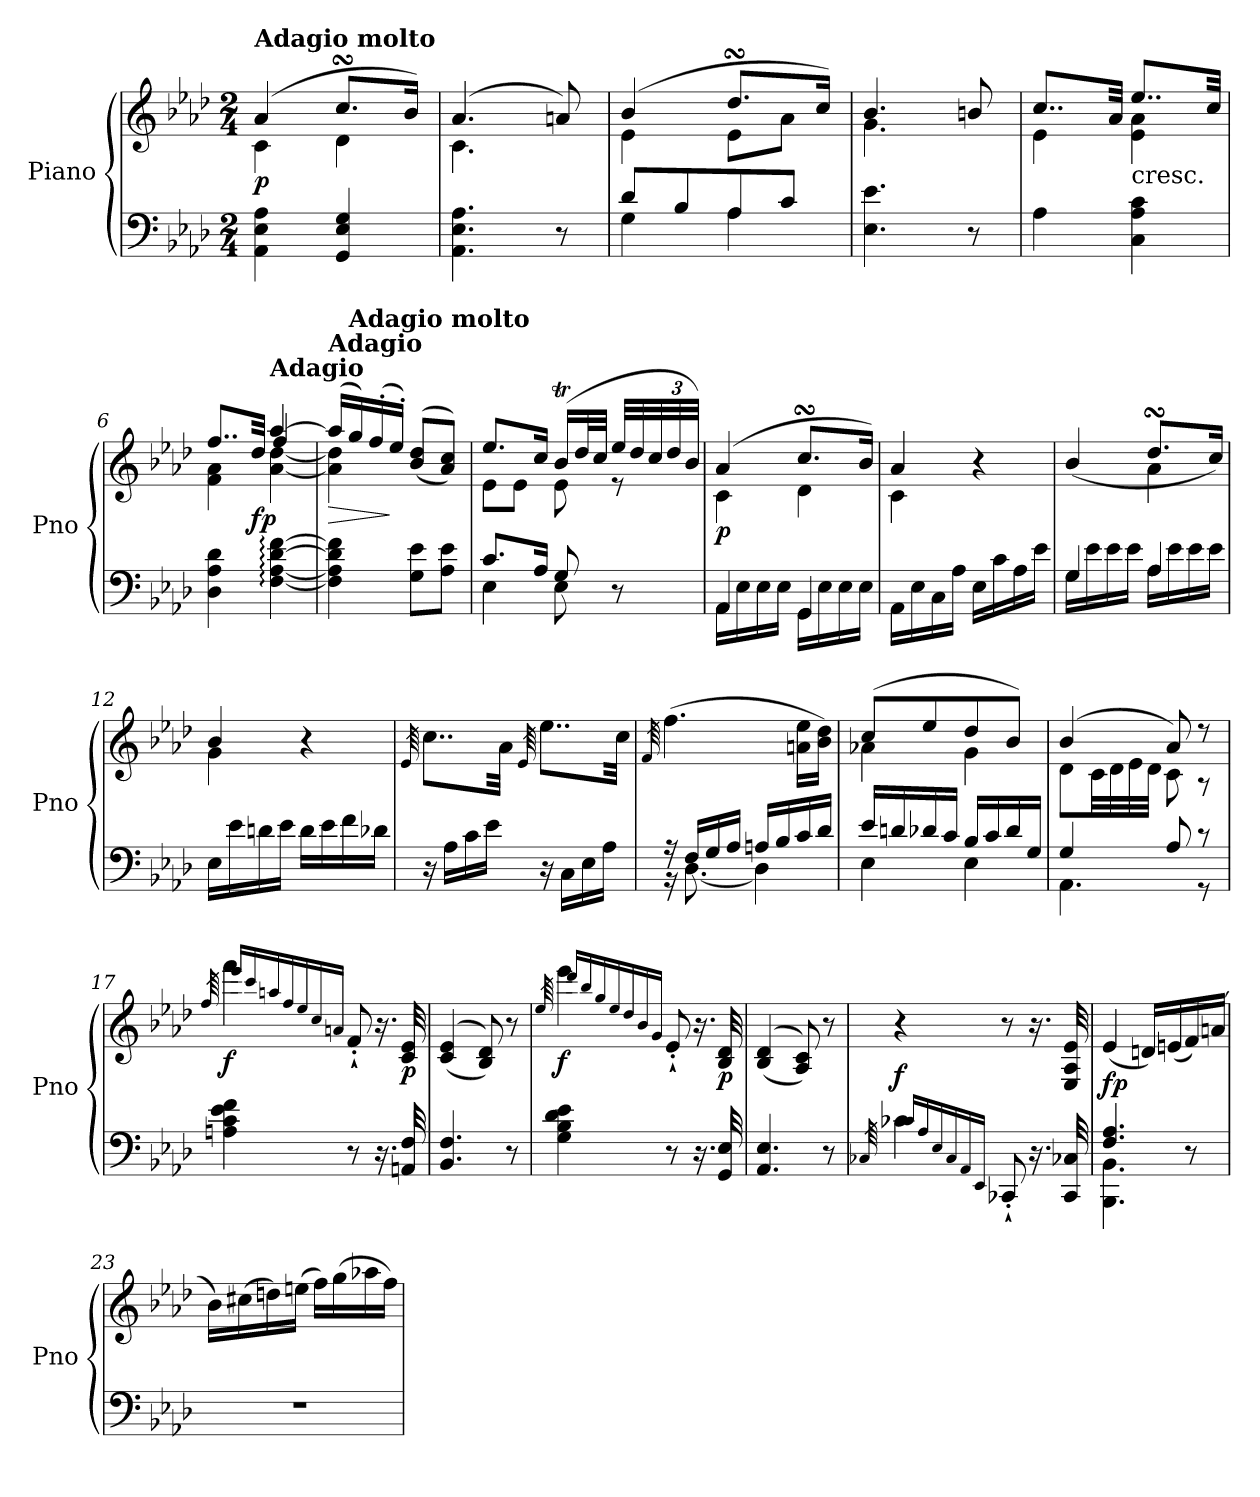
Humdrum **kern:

**kern	**kern	**dynam
*part1	*part1	*part1
*staff2	*staff1	*staff1/2
*I"Piano	*	*
*I'Pno	*	*
*clefF4	*clefG2	*
*k[b-e-a-d-]	*k[b-e-a-d-]	*
*A-:	*A-:	*
*M2/4	*M2/4	*
=1	=1	=1
*	*^	*
!	!LO:TX:a:B:t=Adagio molto	!	!
!	!	!	!LO:DY:b
4AA-\ 4E-\ 4A-\	(>4a-/	4c\	p
4GG/ 4E-/ 4G/	8.ccsSsS/L	4d-\	.
.	16b-/Jk)	.	.
=2	=2	=2	=2
4.AA-\ 4.E-\ 4.A-\	(>4.a-/	4.c\	.
8r	8an/)	8ryy	.
=3	=3	=3	=3
*^	*	*	*
8d-/L	4G\	(>4b-/	4e-\	.
8B-/	.	.	.	.
8A-/	4A-\	8.dd-sSSs/L	8e-\L	.
8c/J	.	.	8a-\J	.
.	.	16cc/Jk)	.	.
*v	*v	*	*	*
=4	=4	=4	=4
4.E-\ 4.e-\	4.b-/	4.g\	.
8r	8bn/	8ryy	.
=5	=5	=5	=5
4A-\	8..cc/L	4e-\	.
.	32a-/Jkk	.	.
!	!LO:TX:b:t=cresc.	!	!
4C\ 4A-\ 4c\	8..ee-/L	4e-\ 4a-\	.
.	32cc/Jkk	.	.
=6	=6	=6	=6
*	*	*^	*
4D-\ 4A-\ 4d-\	8..ff/L	4f\ 4a-\	4ryy	.
!	!	!	!	!LO:DY:b
.	32dd-/Jkk	.	.	fp
!	!LO:TX:a:B:t=Adagio	!	!	!
[4F\: [4A-\: [4d-\: [4f\:	[4aa-/	[4a-\ [4dd-\	4ff/	.
=7	=7	=7	=7	=7
!	!LO:TX:a:B:t=Adagio	!	!	!
!	!	!	!	!LO:HP:b
*	*	*v	*v	*
4F\] 4A-\] 4d-\] 4f\]	(>16aa-/LL]	4a-\] 4dd-\]	>
!	!LO:TX:a:B:t=Adagio molto	!	!
.	16gg/)	.	.
.	(>16ff'/	.	.
.	16ee-'/JJ)	.	]
8G\ 8e-\L	(>(>8b-/ 8dd-/L	4ryy	.
8A-\ 8e-\J	8a-/ 8cc/J))	.	.
!!LO:LB:g=z	!!
=8	=8	=8	=8
*^	*	*	*
8.c/L	4E-\	8.ee-/L	8e-\L	.
.	.	.	8e-\J	.
16A-/Jk	.	16cc/Jk	.	.
8G/	8E-\	(>16b-T/LL	8e-\	.
.	.	32dd-/L	.	.
.	.	32cc/JJJ	.	.
8r	8ryy	32ee-/LLL	8re	.
.	.	32dd-/	.	.
*	*	*Xbrackettup	*	*
.	.	48cc/	.	.
.	.	48dd-/	.	.
.	.	48b-/JJJ)	.	.
=9	=9	=9	=9	=9
!	!	!	!	!LO:DY:b
4AA-/	16AA-\LL	(>4a-/	4c\	p
.	16E-\	.	.	.
.	16E-\	.	.	.
.	16E-\JJ	.	.	.
4GG/	16GG\LL	8.ccsSsS/L	4d-\	.
.	16E-\	.	.	.
.	16E-\	.	.	.
.	16E-\JJ	16b-/Jk)	.	.
*v	*v	*	*	*
=10	=10	=10	=10
16AA-\LL	4a-/	4c\	.
16E-\	.	.	.
16C\	.	.	.
16A-\JJ	.	.	.
16E-\LL	4r	4ryy	.
16c\	.	.	.
16A-\	.	.	.
16e-\JJ	.	.	.
=11	=11	=11	=11
*^	*	*	*
4G/	16G\LL	(>4b-/	4ryy	.
.	16e-\	.	.	.
.	16e-\	.	.	.
.	16e-\JJ	.	.	.
4A-/	16A-\LL	8.dd-sSSs/L	4a-\	.
.	16e-\	.	.	.
.	16e-\	.	.	.
.	16e-\JJ	16cc/Jk)	.	.
*v	*v	*	*	*
!!LO:LB:g=z	!!
=12	=12	=12	=12
16E-\LL	4b-/	4g\	.
16e-\	.	.	.
16dn\	.	.	.
16e-\JJ	.	.	.
16d\LL	4r	4ryy	.
16e-\	.	.	.
16f\	.	.	.
16d-X\JJ	.	.	.
*	*v	*v	*
=13	=13	=13
.	64qe-/	.
16r	8..cc\L	.
16A-\LL	.	.
16c\	.	.
16e-\JJ	.	.
.	32a-\Jkk	.
.	64qe-/	.
16r	8..ee-\L	.
16C\LL	.	.
16E-\	.	.
16A-\JJ	.	.
.	32cc\Jkk	.
=14	=14	=14
.	64qf/	.
*^	*	*
16r	16r	(>4.ff\	.
16F/LL	[8.D-\	.	.
16G/	.	.	.
16A-/JJ	.	.	.
16An/LL	4D-\]	.	.
16B-/	.	.	.
16c/	.	16an\ 16ee-\LL	.
16d-/JJ	.	16b-\ 16dd-\JJ)	.
=15	=15	=15	=15
*	*	*^	*
16e-/LL	4E-\	(>8cc/L	4a-X\	.
16dn/	.	.	.	.
16d-X/	.	8ee-/	.	.
16c/JJ	.	.	.	.
16B-/LL	4E-\	8dd-/	4g\	.
16c/	.	.	.	.
16d-/	.	8b-/J)	.	.
16G/JJ	.	.	.	.
!!LO:LB:g=z	!!
=16	=16	=16	=16	=16
4G/	4.AA-\	(>4b-/	8d-\L	.
.	.	.	32c\LL	.
.	.	.	32d-\	.
.	.	.	32e-\	.
.	.	.	32d-\JJJ	.
8A-/	.	8a-/)	8c\	.
8r	8r	8r	8r	.
*v	*v	*	*	*
*	*v	*v	*
=17	=17	=17
.	64qff/	.
!	!	!LO:DY:b
4An\ 4c\ 4e-\ 4f\	4fff\	f
.	16qeee-/LL	.
.	16qccc/	.
.	16qaan/	.
.	16qff/	.
.	16qee-/	.
.	16qcc/	.
.	16qan/JJ	.
8r	8f'`/	.
16.r	16.r	.
!	!	!LO:DY:b
32AAn/ 32F/	32c/ 32e-/	p
=18	=18	=18
4.BB-/ 4.F/	(<(<4c/ 4e-/	.
.	8B-/ 8d-/))	.
8r	8r	.
=19	=19	=19
.	64qee-/	.
!	!	!LO:DY:b
4G\ 4B-\ 4d-\ 4e-\	4eee-\	f
.	16qddd-/LL	.
.	16qbb-/	.
.	16qgg/	.
.	16qee-/	.
.	16qdd-/	.
.	16qb-/	.
.	16qg/JJ	.
8r	8e-'`/	.
16.r	16.r	.
!	!	!LO:DY:b
32GG/ 32E-/	32B-/ 32d-/	p
=20	=20	=20
4.AA-/ 4.E-/	(<(<4B-/ 4d-/	.
.	8A-/ 8c/))	.
8r	8r	.
!!LO:PB:g=z
=21	=21	=21
64qC-X/	.	.
!	!	!LO:DY:a=2
4c-X\	4r	f
16qc-/LL	.	.
16qA-/	.	.
16qE-/	.	.
16qC-/	.	.
16qAA-/	.	.
16qEE-/JJ	.	.
8CC-X'`/	8r	.
16.r	16.r	.
32CC-/ 32C-/	32E-/ 32A-/ 32e-/	.
=22	=22	=22
*^	*	*
!	!	!	!LO:DY:b
4.F/ 4.A-/	4.BBB-\ 4.BB-\	(>4e-/	fp
.	.	16dn/LL)	.
.	.	(>16en/	.
8ryy	8r	16f/)	.
.	.	(>16an/JJ	.
*v	*v	*	*
=23	=23	=23
2r	16b-\LL)	.
.	(>16cc#X\	.
.	16ddn\)	.
.	(>16een\JJ	.
.	16ff\LL)	.
.	(>16gg\	.
.	16aa-X\	.
.	16ff\JJ)	.
=	=	=
*-	*-	*-
